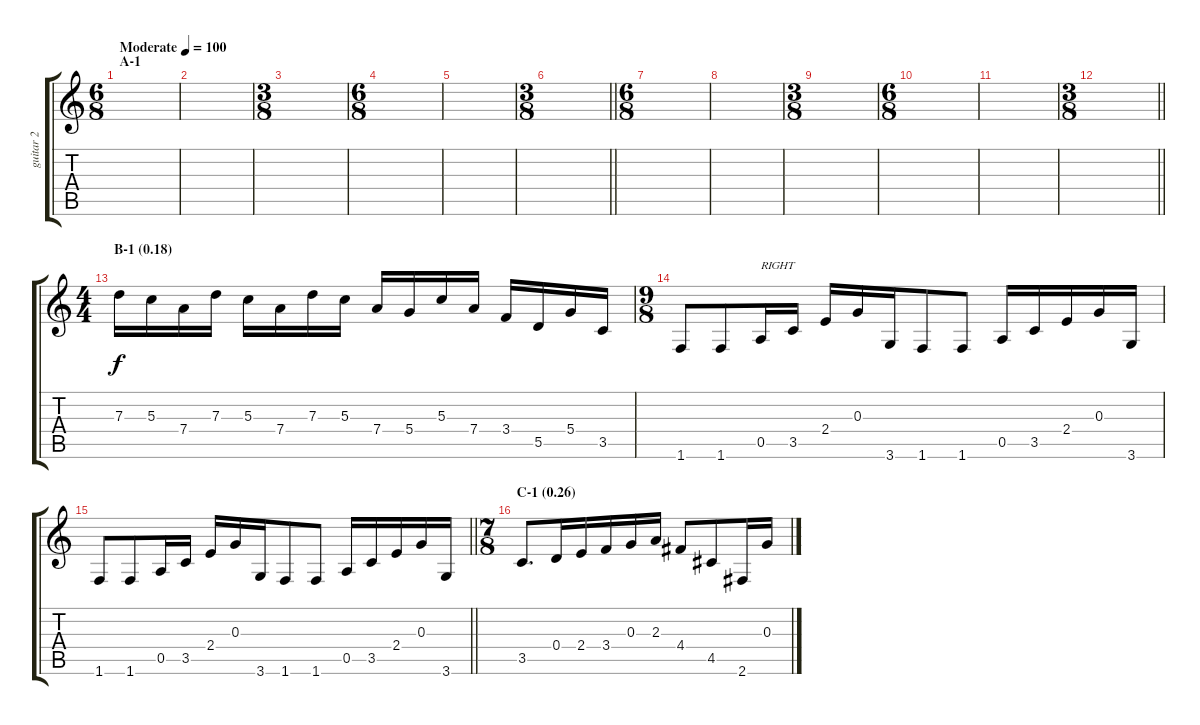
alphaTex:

\track ("guitar 2" "guitar 2") {instrument overdrivenguitar}
\staff {score tabs}
\tuning (E4 B3 G3 D3 A2 E2) {hide}
\ts (6 8)
\section ("" "A-1")
\tempo (100 "Moderate")
\clef g2
\ks c
|
|
\ts (3 8)
|
\ts (6 8)
|
|
\ts (3 8)
\barLineRight lightlight
|
\ts (6 8)
|
|
\ts (3 8)
|
\ts (6 8)
|
|
\ts (3 8)
\barLineRight lightlight
|
\ts (4 4)
\section ("" "B-1 (0.18)")
7.3.16 5.3.16 7.4.16 7.3.16 5.3.16 7.4.16 7.3.16 5.3.16 7.4.16 5.4.16 5.3.16 7.4.16 3.4.16 5.5.16 5.4.16 3.5.16 |
\ts (9 8)
1.6.8 1.6.8 0.5.16{txt "RIGHT" balance 16} 3.5.16 2.4.16 0.3.16 3.6.16 1.6.8 1.6.8 0.5.16 3.5.16 2.4.16 0.3.16 3.6.16 |
\barLineRight lightlight
1.6.8 1.6.8 0.5.16 3.5.16 2.4.16 0.3.16 3.6.16 1.6.8 1.6.8 0.5.16 3.5.16 2.4.16 0.3.16 3.6.16 |
\ts (7 8)
\section ("" "C-1 (0.26)")
3.5.8{d} 0.4.16 2.4.16 3.4.16 0.3.16 2.3.16 4.4.8 4.5.8 2.6.16 0.3.16
